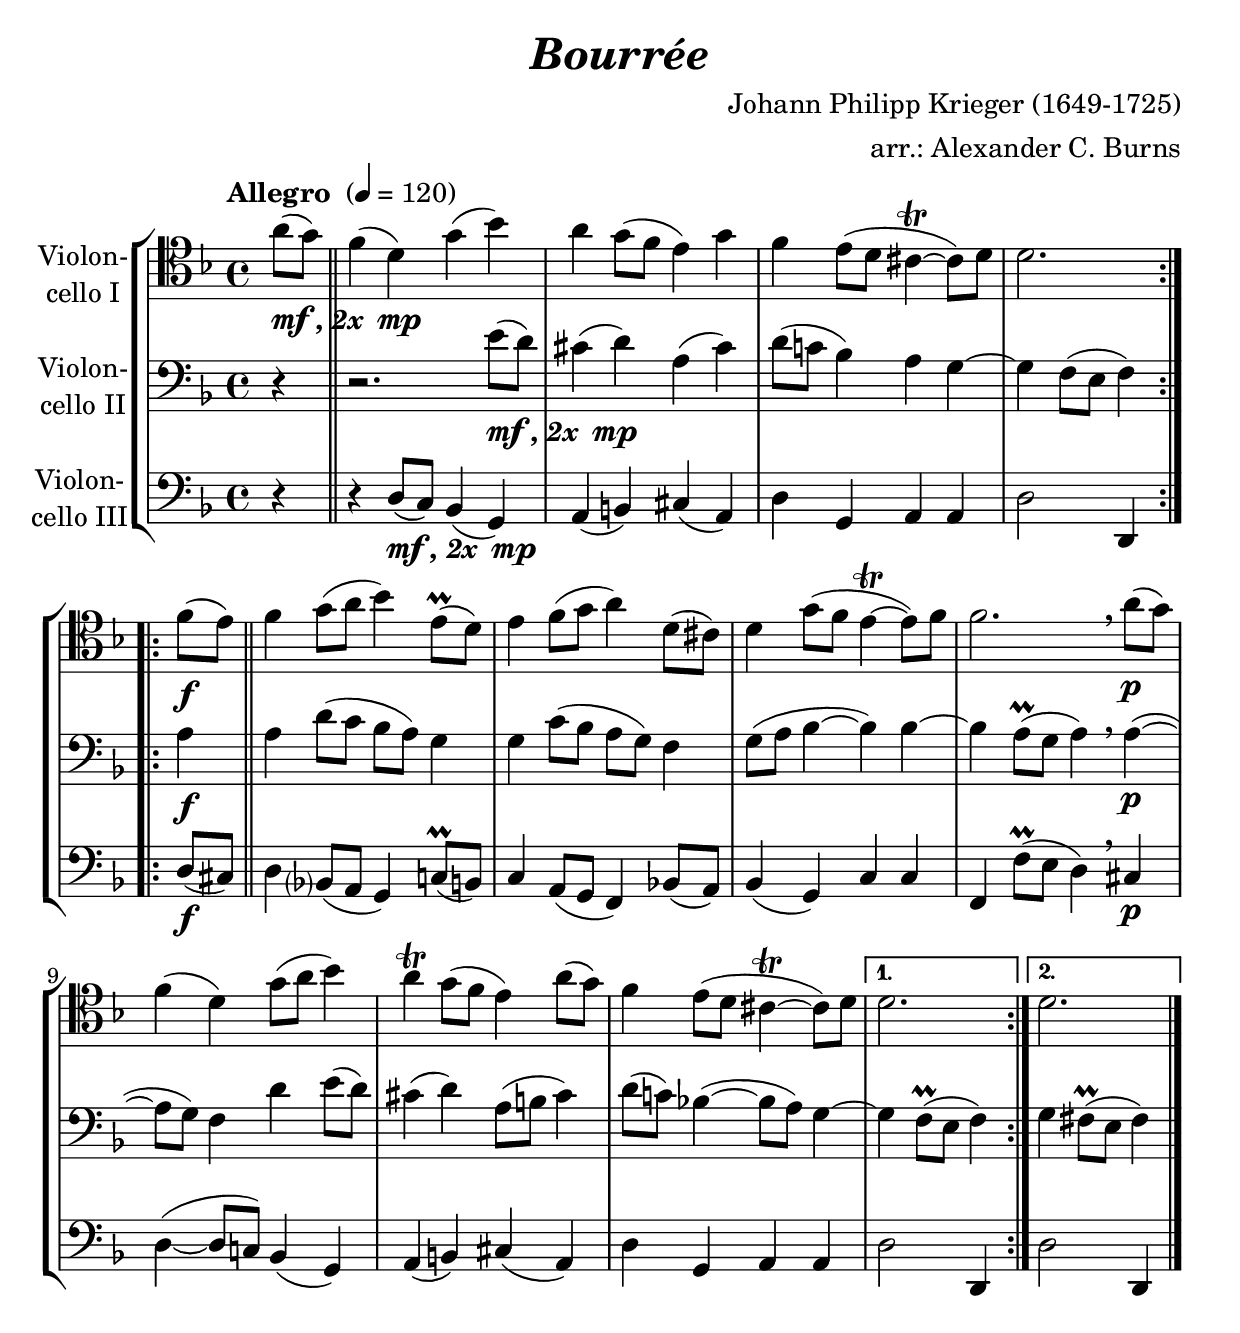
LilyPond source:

\version "2.14.2"
\include "deutsch.ly"

#(set-global-staff-size 24)

\header {
  title     = \markup \bold \italic "Bourrée"
  composer  = "Johann Philipp Krieger (1649-1725)"
  arranger  = "arr.: Alexander C. Burns"
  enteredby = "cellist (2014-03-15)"
}

voiceconsts = {
  \key d \minor
  \time 4/4
  \clef "bass"
  %\numericTimeSignature
  \compressFullBarRests
  \tempo "Allegro " 4=120
}

mihi = "clarinet"
milo = "bassoon"

mfmp = \markup { \dynamic mf \bold \italic ", 2x " \dynamic mp }

va = \relative c''' {
  \voiceconsts
  \clef "tenor"

  \repeat volta 2 {
    \partial 4 a8(_\mfmp g) \bar "||"
    f4( d) g( b)
    a g8( f e4) g
    f e8( d cis4~\trill cis8) d
    d2.
  }

  \repeat volta 2 {
    \partial 4 f8(\f e) \bar "||"
    f4 g8( a b4) e,8(\prall d)
    e4 f8( g a4) d,8( cis)
    d4 g8( f e4~\trill e8) f
    f2. \breathe a8(\p g)

    f4( d) g8( a b4)
    a\trill g8( f e4) a8( g)
    f4 e8( d cis4~\trill cis8) d
  }
  \alternative {
    { d2. }
    { \partial 2. d }
  } \bar "|."
}

vb = \relative c'' {
  \voiceconsts

  \repeat volta 2 {
    \partial 4 r4 \bar "||"
    r2. e8(_\mfmp d)
    cis4( d) a( cis)
    d8( c! b4) a g~
    g f8( e f4)
  }

  \repeat volta 2 {
    \partial 4 a\f \bar "||"
    a d8( c b a) g4
    g c8( b a g) f4
    g8( a b4~ b) b~
    b a8(\prall g a4) \breathe a(~\p

    a8 g) f4 d' e8( d)
    cis4( d) a8( h cis4)
    d8( c!) b!4(~ b8 a) g4~
  }
  \alternative {
    { g f8(\prall e f4) }
    { \partial 2. g fis8(\prall e fis4) }
  } \bar "|."
}

vc = \relative c' {
  \voiceconsts

  \repeat volta 2 {
    \partial 4 r4 \bar "||"
    r d8(_\mfmp c) b4( g)
    a( h) cis( a)
    d g, a a
    d2 d,4
  }

  \repeat volta 2 {
    \partial 4 d'8(\f cis) \bar "||"
    d4 b?8( a g4) c!8(\prall h)
    c4 a8( g f4) b!8( a)
    b4( g) c c
    f, f'8(\prall e d4) \breathe cis\p

    d(~ d8 c!) b4( g)
    a( h) cis( a)
    d g, a a
  }
  \alternative {
    { d2 d,4 }
    { \partial 2. d'2 d,4 }
  } \bar "|."
}


music = \new StaffGroup <<
      \new Staff {
	\set Staff.midiInstrument = \mihi
	\set Staff.instrumentName = \markup \center-column { "Violon-" "cello I" }
	\transpose d d, { \va }
      }

      \new Staff {
	\set Staff.midiInstrument = \milo
	\set Staff.instrumentName = \markup \center-column { "Violon-" "cello II" }
	\transpose d d, { \vb }
      }

      \new Staff {
	\set Staff.midiInstrument = \milo
	\set Staff.instrumentName = \markup \center-column { "Violon-" "cello III" }
	\transpose d d, { \vc }
      }
>>

\book {
  \score {
    \music
    \layout {}
  }

  \score {
    \unfoldRepeats \music

    \midi {
      \context {
        \Score
      }
    }
  }
}
